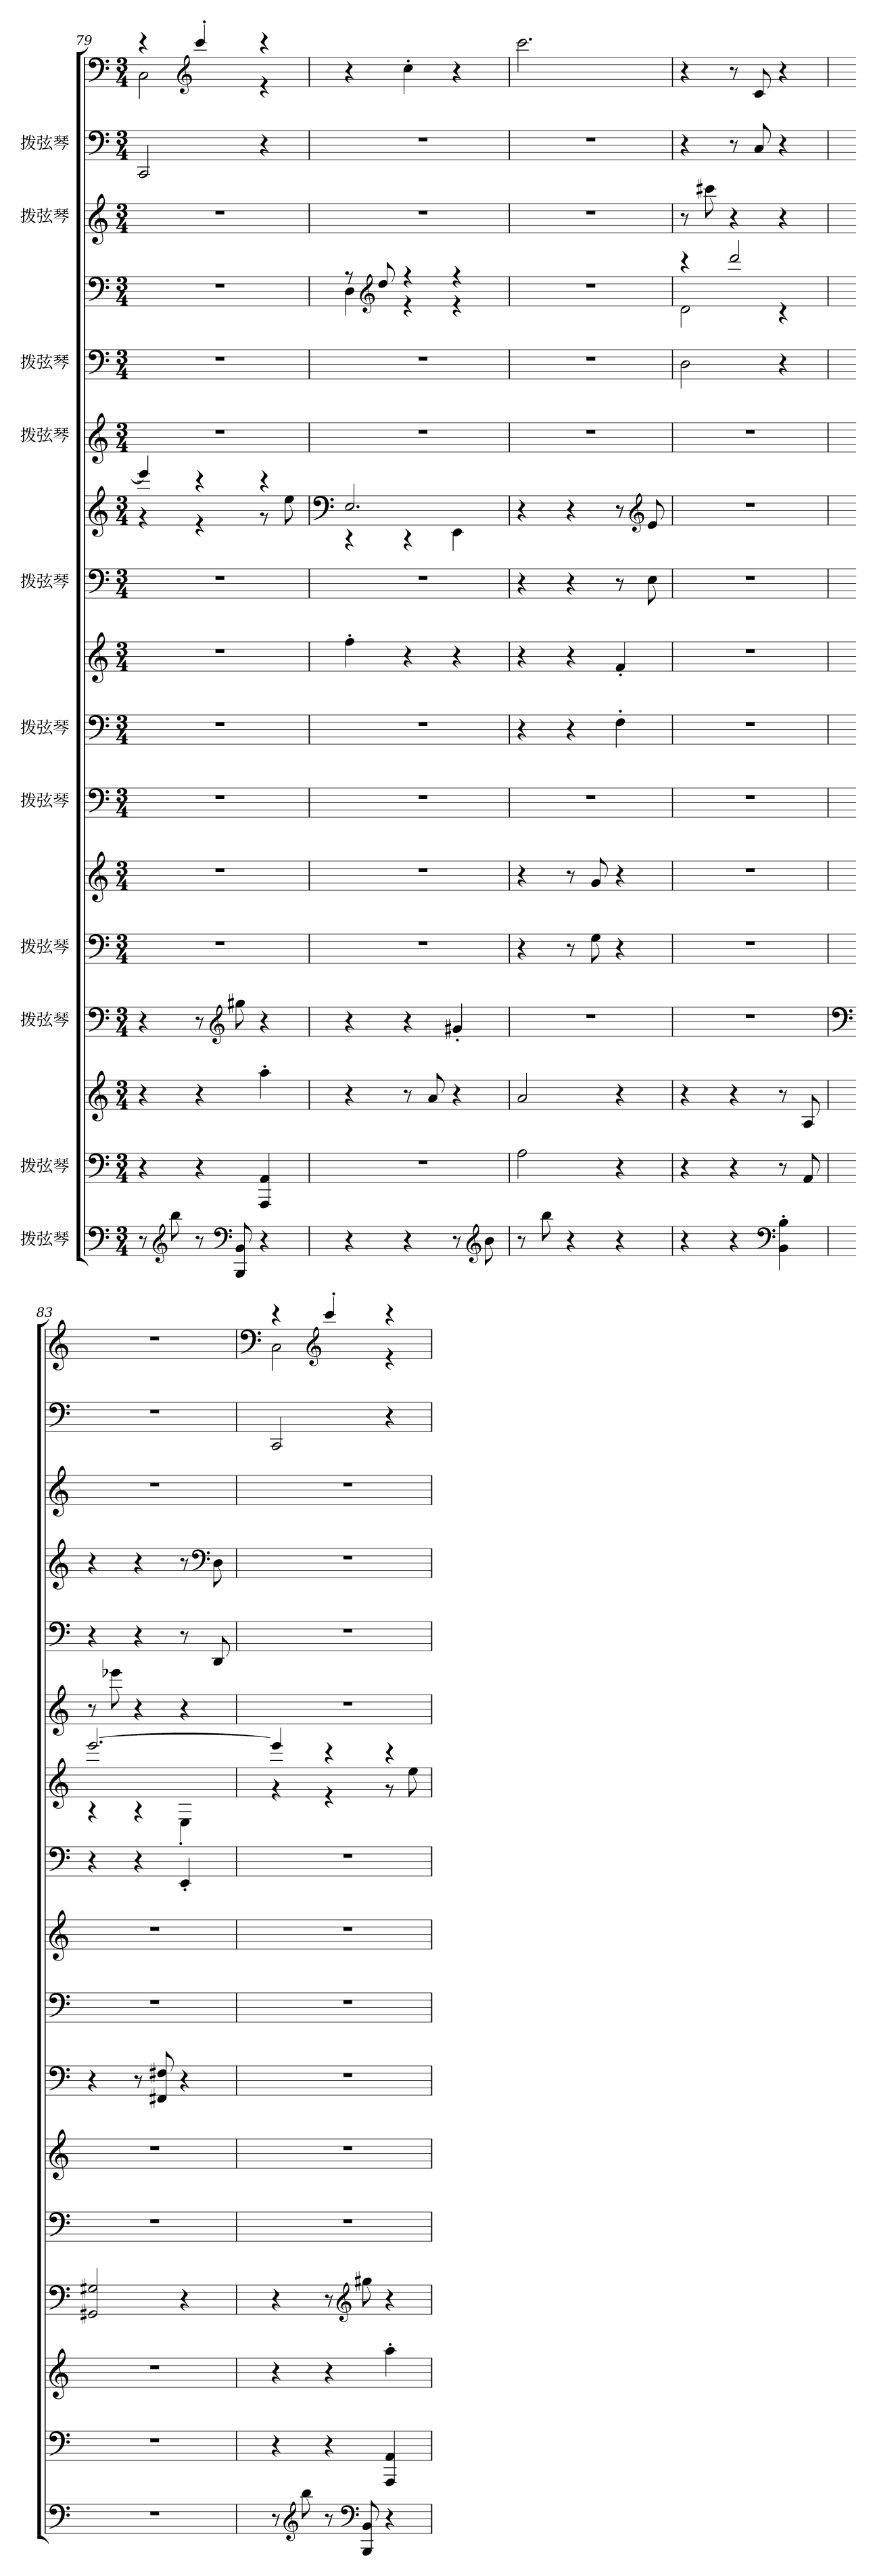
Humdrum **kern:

**kern	**kern	**kern	**kern	**kern	**kern	**kern	**kern	**kern	**kern	**kern	**kern	**kern	**kern	**kern	**kern	**kern
*part11	*part10	*part10	*part9	*part8	*part8	*part7	*part6	*part6	*part5	*part5	*part4	*part3	*part3	*part2	*part1	*part1
*staff17	*staff16	*staff15	*staff14	*staff13	*staff12	*staff11	*staff10	*staff9	*staff8	*staff7	*staff6	*staff5	*staff4	*staff3	*staff2	*staff1
*I"拨弦琴	*I"拨弦琴	*	*I"拨弦琴	*I"拨弦琴	*	*I"拨弦琴	*I"拨弦琴	*	*I"拨弦琴	*	*I"拨弦琴	*I"拨弦琴	*	*I"拨弦琴	*I"拨弦琴	*
*clefF4	*clefF4	*clefG2	*clefF4	*clefF4	*clefG2	*clefF4	*clefF4	*clefG2	*clefF4	*clefG2	*clefG2	*clefF4	*clefF4	*clefG2	*clefF4	*clefF4
*k[]	*k[]	*k[]	*k[]	*k[]	*k[]	*k[]	*k[]	*k[]	*k[]	*k[]	*k[]	*k[]	*k[]	*k[]	*k[]	*k[]
*M3/4	*M3/4	*M3/4	*M3/4	*M3/4	*M3/4	*M3/4	*M3/4	*M3/4	*M3/4	*M3/4	*M3/4	*M3/4	*M3/4	*M3/4	*M3/4	*M3/4
=79	=79	=79	=79	=79	=79	=79	=79	=79	=79	=79	=79	=79	=79	=79	=79	=79
*	*	*	*	*	*	*	*	*	*	*^	*	*	*	*	*	*^
8r	4r	4r	4r	2.r	2.r	2.r	2.r	2.r	2.r	4eee/]	4r	2.r	2.r	2.r	2.r	2CC/	4r	2C\
*clefG2	*	*	*	*	*	*	*	*	*	*	*	*	*	*	*	*	*	*
8bb\	.	.	.	.	.	.	.	.	.	.	.	.	.	.	.	.	.	.
*	*	*	*	*	*	*	*	*	*	*	*	*	*	*	*	*	*clefG2	*
8r	4r	4r	8r	.	.	.	.	.	.	4r	4r	.	.	.	.	.	4ccc'/	.
*clefF4	*	*	*clefG2	*	*	*	*	*	*	*	*	*	*	*	*	*	*	*
8BBB/ 8BB/	.	.	8gg#X\	.	.	.	.	.	.	.	.	.	.	.	.	.	.	.
4r	4AAA/ 4AA/	4aa'\	4r	.	.	.	.	.	.	4r	8r	.	.	.	.	4r	4r	4r
.	.	.	.	.	.	.	.	.	.	.	8ee\	.	.	.	.	.	.	.
*	*	*	*	*	*	*	*	*	*	*	*	*	*	*	*	*	*v	*v
=80	=80	=80	=80	=80	=80	=80	=80	=80	=80	=80	=80	=80	=80	=80	=80	=80	=80
*	*	*	*	*	*	*	*	*	*	*clefF4	*	*	*	*	*	*	*
*	*	*	*	*	*	*	*	*	*	*	*	*	*	*^	*	*	*
4r	2.r	4r	4r	2.r	2.r	2.r	2.r	4ff'\	2.r	2.E/	4r	2.r	2.r	8r	4D\	2.r	2.r	4r
*	*	*	*	*	*	*	*	*	*	*	*	*	*	*clefG2	*	*	*	*
.	.	.	.	.	.	.	.	.	.	.	.	.	.	8dd/	.	.	.	.
4r	.	8r	4r	.	.	.	.	4r	.	.	4r	.	.	4r	4r	.	.	4cc'\
.	.	8a/	.	.	.	.	.	.	.	.	.	.	.	.	.	.	.	.
8r	.	4r	4g#X'/	.	.	.	.	4r	.	.	4EE\	.	.	4r	4r	.	.	4r
*clefG2	*	*	*	*	*	*	*	*	*	*	*	*	*	*	*	*	*	*
8b\	.	.	.	.	.	.	.	.	.	.	.	.	.	.	.	.	.	.
*	*	*	*	*	*	*	*	*	*	*v	*v	*	*	*v	*v	*	*	*
!!LO:PB:g=z
=81	=81	=81	=81	=81	=81	=81	=81	=81	=81	=81	=81	=81	=81	=81	=81	=81
8r	2A\	2a/	2.r	4r	4r	2.r	4r	4r	4r	4r	2.r	2.r	2.r	2.r	2.r	2.ccc\
8bb\	.	.	.	.	.	.	.	.	.	.	.	.	.	.	.	.
4r	.	.	.	8r	8r	.	4r	4r	4r	4r	.	.	.	.	.	.
.	.	.	.	8G\	8g/	.	.	.	.	.	.	.	.	.	.	.
4r	4r	4r	.	4r	4r	.	4F'\	4f'/	8r	8r	.	.	.	.	.	.
*	*	*	*	*	*	*	*	*	*	*clefG2	*	*	*	*	*	*
.	.	.	.	.	.	.	.	.	8E\	8e/	.	.	.	.	.	.
=82	=82	=82	=82	=82	=82	=82	=82	=82	=82	=82	=82	=82	=82	=82	=82	=82
*	*	*	*	*	*	*	*	*	*	*	*	*	*^	*	*	*
4r	4r	4r	2.r	2.r	2.r	2.r	2.r	2.r	2.r	2.r	2.r	2D\	4r	2d\	8r	4r	4r
.	.	.	.	.	.	.	.	.	.	.	.	.	.	.	8ccc#X\	.	.
4r	4r	4r	.	.	.	.	.	.	.	.	.	.	2ddd/	.	4r	8r	8r
.	.	.	.	.	.	.	.	.	.	.	.	.	.	.	.	8C/	8c/
*clefF4	*	*	*	*	*	*	*	*	*	*	*	*	*	*	*	*	*
4BB\' 4B\'	8r	8r	.	.	.	.	.	.	.	.	.	4r	.	4r	4r	4r	4r
.	8AA/	8A/	.	.	.	.	.	.	.	.	.	.	.	.	.	.	.
*	*	*	*	*	*	*	*	*	*	*	*	*	*v	*v	*	*	*
=83	=83	=83	=83	=83	=83	=83	=83	=83	=83	=83	=83	=83	=83	=83	=83	=83
*	*	*	*clefF4	*	*	*	*	*	*	*	*	*	*	*	*	*
*	*	*	*	*	*	*	*	*	*	*^	*	*	*	*	*	*
2.r	2.r	2.r	2GG#X/ 2G#X/	2.r	2.r	4r	2.r	2.r	4r	[2.eee/	4r	8r	4r	4r	2.r	2.r	2.r
.	.	.	.	.	.	.	.	.	.	.	.	8eee-X\	.	.	.	.	.
.	.	.	.	.	.	8r	.	.	4r	.	4r	4r	4r	4r	.	.	.
.	.	.	.	.	.	8FF#X/ 8F#X/	.	.	.	.	.	.	.	.	.	.	.
.	.	.	4r	.	.	4r	.	.	4EE'/	.	4E'\	4r	8r	8r	.	.	.
*	*	*	*	*	*	*	*	*	*	*	*	*	*	*clefF4	*	*	*
.	.	.	.	.	.	.	.	.	.	.	.	.	8DD/	8D\	.	.	.
!!LO:PB:g=z
=84	=84	=84	=84	=84	=84	=84	=84	=84	=84	=84	=84	=84	=84	=84	=84	=84	=84
*	*	*	*	*	*	*	*	*	*	*	*	*	*	*	*	*	*clefF4
*	*	*	*	*	*	*	*	*	*	*	*	*	*	*	*	*	*^
8r	4r	4r	4r	2.r	2.r	2.r	2.r	2.r	2.r	4eee/]	4r	2.r	2.r	2.r	2.r	2CC/	4r	2C\
*clefG2	*	*	*	*	*	*	*	*	*	*	*	*	*	*	*	*	*	*
8bb\	.	.	.	.	.	.	.	.	.	.	.	.	.	.	.	.	.	.
*	*	*	*	*	*	*	*	*	*	*	*	*	*	*	*	*	*clefG2	*
8r	4r	4r	8r	.	.	.	.	.	.	4r	4r	.	.	.	.	.	4ccc'/	.
*clefF4	*	*	*clefG2	*	*	*	*	*	*	*	*	*	*	*	*	*	*	*
8BBB/ 8BB/	.	.	8gg#X\	.	.	.	.	.	.	.	.	.	.	.	.	.	.	.
4r	4AAA/ 4AA/	4aa'\	4r	.	.	.	.	.	.	4r	8r	.	.	.	.	4r	4r	4r
.	.	.	.	.	.	.	.	.	.	.	8ee\	.	.	.	.	.	.	.
*	*	*	*	*	*	*	*	*	*	*v	*v	*	*	*	*	*	*v	*v
=	=	=	=	=	=	=	=	=	=	=	=	=	=	=	=	=
*-	*-	*-	*-	*-	*-	*-	*-	*-	*-	*-	*-	*-	*-	*-	*-	*-
